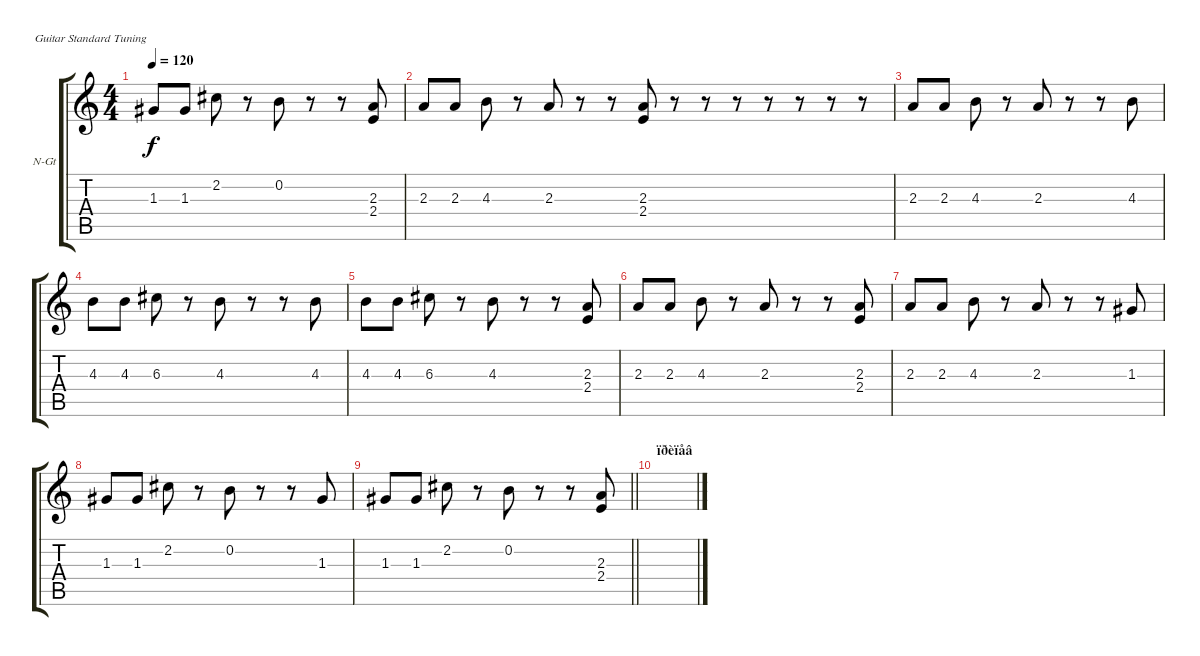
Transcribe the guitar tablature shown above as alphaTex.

\bracketExtendMode groupsimilarinstruments
\firstSystemTrackNameOrientation horizontal
\otherSystemsTrackNameOrientation horizontal
\track ("Nylon Guitar" "N-Gt") {instrument acousticguitarnylon}
\staff {score tabs}
\tuning (E4 B3 G3 D3 A2 E2)
\ts (4 4)
\tempo 120
\clef g2
\scale
0.333333
\ks c
1.3.8{dy f} 1.3.8 2.2.8 r.8 0.2.8 r.8 r.8 (2.4 2.3).8 |
\scale
0.333333 2.3.8 2.3.8 4.3.8 r.8 2.3.8 r.8 r.8 (2.3 2.4).8 r.8 r.8 r.8 r.8 r.8 r.8 r.8 |
\scale
0.333333 2.3.8 2.3.8 4.3.8 r.8 2.3.8 r.8 r.8 4.3.8 |
\scale
0.333333 4.3.8 4.3.8 6.3.8 r.8 4.3.8 r.8 r.8 4.3.8 |
\scale
0.333333 4.3.8 4.3.8 6.3.8 r.8 4.3.8 r.8 r.8 (2.3 2.4).8 |
\scale
0.333333 2.3.8 2.3.8 4.3.8 r.8 2.3.8 r.8 r.8 (2.3 2.4).8 |
\scale
0.333333 2.3.8 2.3.8 4.3.8 r.8 2.3.8 r.8 r.8 1.3.8 |
\scale
0.333333 1.3.8 1.3.8 2.2.8 r.8 0.2.8 r.8 r.8 1.3.8 |
\scale
0.333333
\barLineRight lightlight
1.3.8 1.3.8 2.2.8 r.8 0.2.8 r.8 r.8 (2.4 2.3).8 |
\section ("" "ïðèïåâ")
\scale
0.333333 |
\scale
0.333333 |
\scale
0.333333 |
\scale
0.333333 |
\scale
0.333333 |
\scale
0.333333 |
\scale
0.333333
